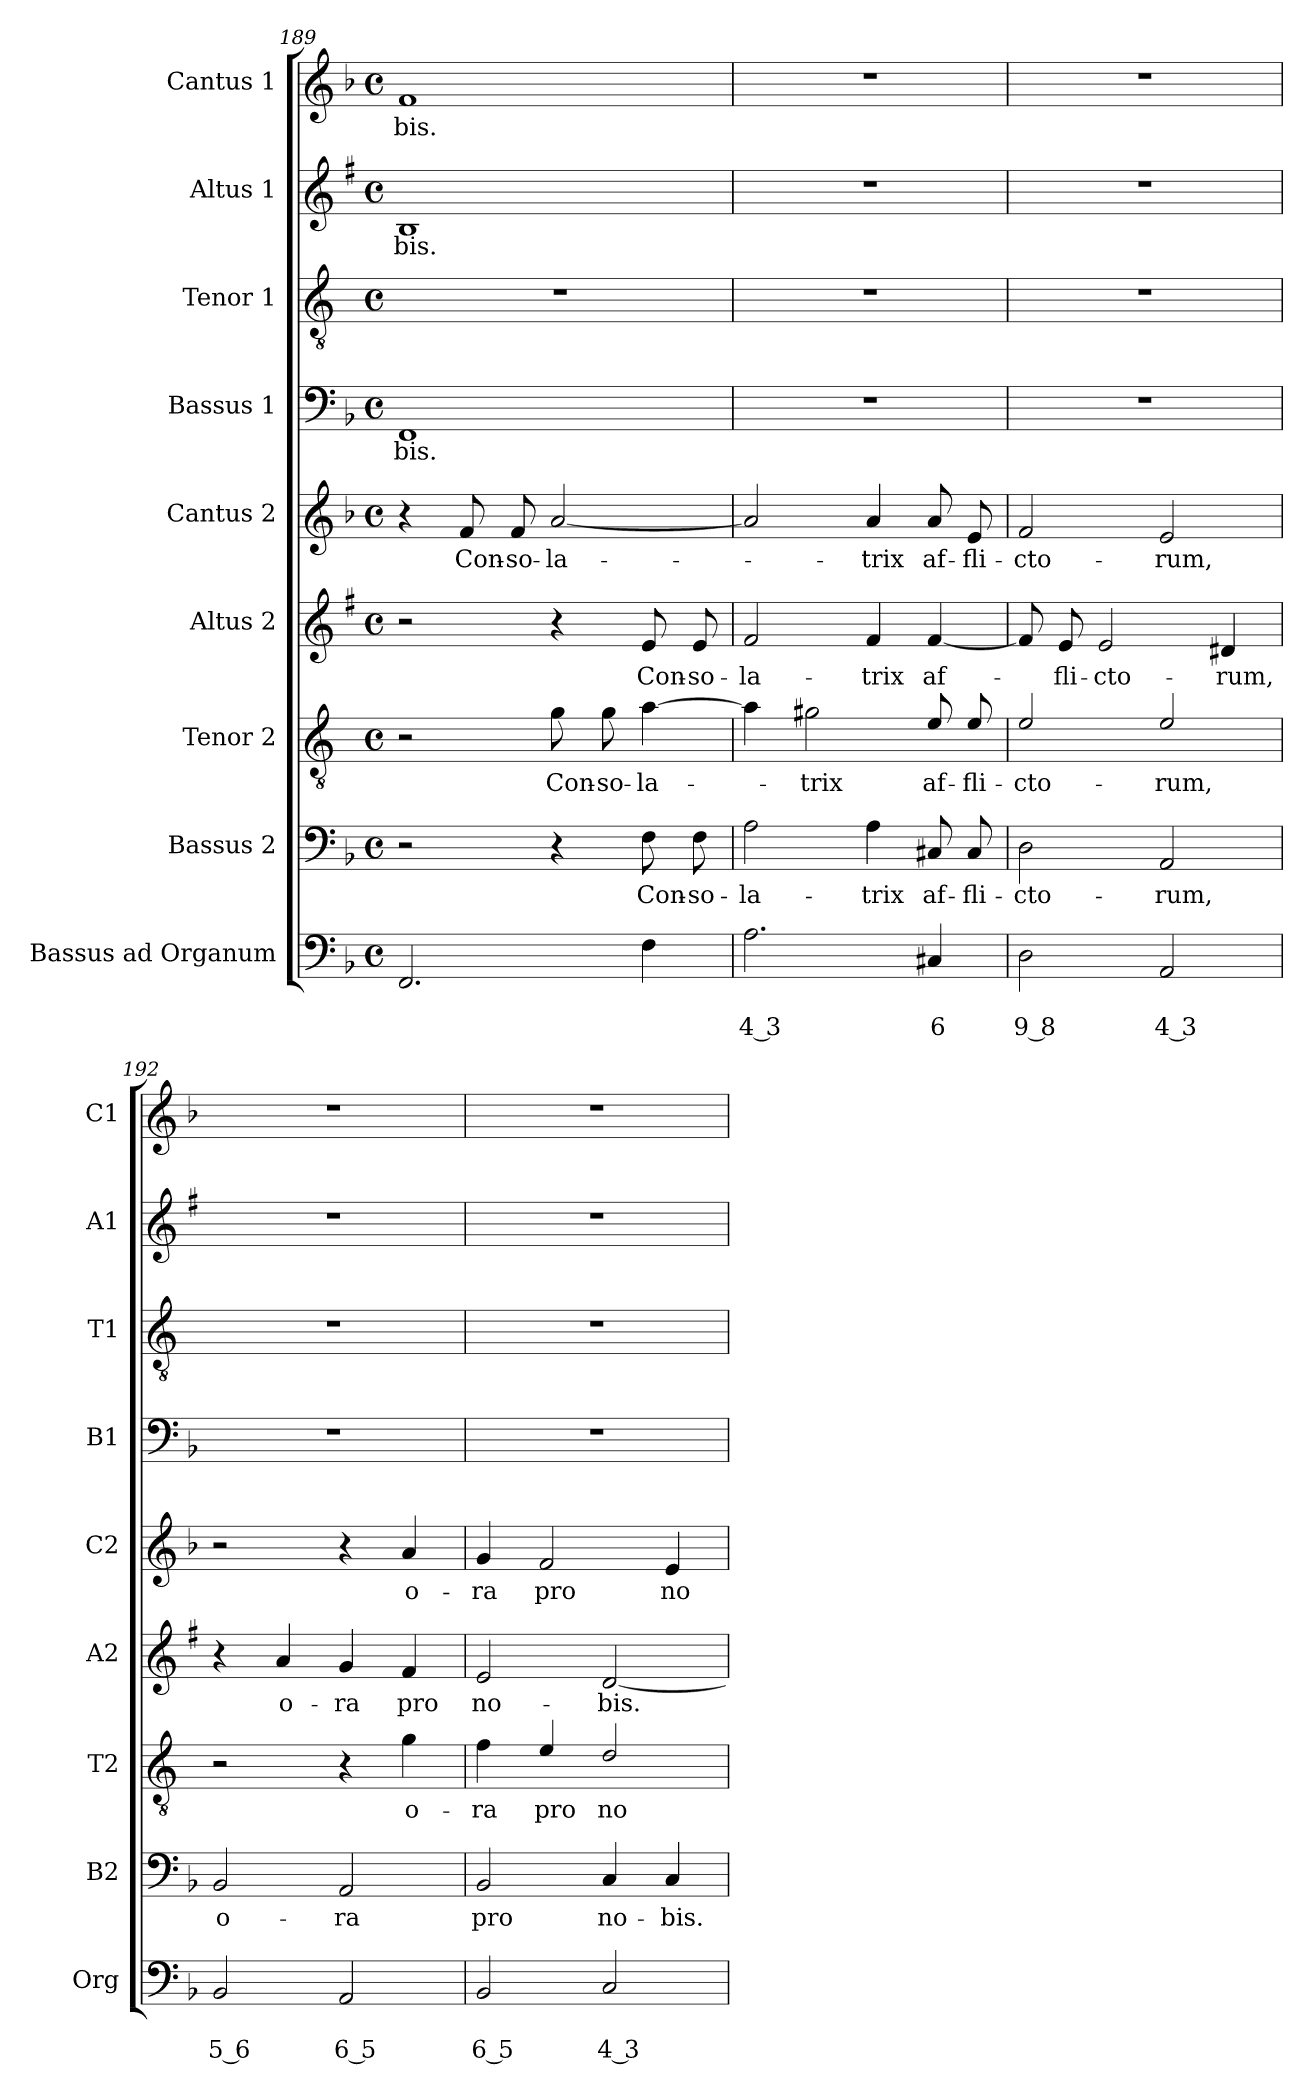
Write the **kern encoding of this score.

**kern	**text	**text	**kern	**text	**kern	**text	**kern	**text	**kern	**text	**kern	**text	**kern	**kern	**text	**kern	**text
*part9	*part9	*part9	*part8	*part8	*part7	*part7	*part6	*part6	*part5	*part5	*part4	*part4	*part3	*part2	*part2	*part1	*part1
*staff9	*staff9	*staff9	*staff8	*staff8	*staff7	*staff7	*staff6	*staff6	*staff5	*staff5	*staff4	*staff4	*staff3	*staff2	*staff2	*staff1	*staff1
*I"Bassus ad Organum	*	*	*I"Bassus 2	*	*I"Tenor 2	*	*I"Altus 2	*	*I"Cantus 2	*	*I"Bassus 1	*	*I"Tenor 1	*I"Altus 1	*	*I"Cantus 1	*
*I'Org	*	*	*I'B2	*	*I'T2	*	*I'A2	*	*I'C2	*	*I'B1	*	*I'T1	*I'A1	*	*I'C1	*
*clefF4	*	*	*clefF4	*	*clefGv2	*	*clefG2	*	*clefG2	*	*clefF4	*	*clefGv2	*clefG2	*	*clefG2	*
*	*	*	*	*	*ITrd4c7	*	*ITrd1c2	*	*	*	*	*	*ITrd4c7	*ITrd1c2	*	*	*
*k[b-]	*	*	*k[b-]	*	*k[b-]	*	*k[b-]	*	*k[b-]	*	*k[b-]	*	*k[b-]	*k[b-]	*	*k[b-]	*
*F:	*	*	*F:	*	*F:	*	*F:	*	*F:	*	*F:	*	*F:	*F:	*	*F:	*
*M4/4	*	*	*M4/4	*	*M4/4	*	*M4/4	*	*M4/4	*	*M4/4	*	*M4/4	*M4/4	*	*M4/4	*
*met(c)	*	*	*met(c)	*	*met(c)	*	*met(c)	*	*met(c)	*	*met(c)	*	*met(c)	*met(c)	*	*met(c)	*
=189	=189	=189	=189	=189	=189	=189	=189	=189	=189	=189	=189	=189	=189	=189	=189	=189	=189
!	!	!	!	!	!	!	!	!	!	!	!	!LO:LY:b	!	!	!LO:LY:b	!	!LO:LY:b
2.FF/	.	.	2r	.	2r	.	2r	.	4r	.	1FF	-bis.	1r	1A	-bis.	1f	-bis.
!	!	!	!	!	!	!	!	!	!	!LO:LY:b	!	!	!	!	!	!	!
.	.	.	.	.	.	.	.	.	8f/	Con-	.	.	.	.	.	.	.
!	!	!	!	!	!	!	!	!	!	!LO:LY:b	!	!	!	!	!	!	!
.	.	.	.	.	.	.	.	.	8f/	-so-	.	.	.	.	.	.	.
!	!	!	!	!	!	!LO:LY:b	!	!	!	!LO:LY:b	!	!	!	!	!	!	!
.	.	.	4r	.	8c\	Con-	4r	.	[2a/	-la-	.	.	.	.	.	.	.
!	!	!	!	!	!	!LO:LY:b	!	!	!	!	!	!	!	!	!	!	!
.	.	.	.	.	8c\	-so-	.	.	.	.	.	.	.	.	.	.	.
!	!	!	!	!LO:LY:b	!	!LO:LY:b	!	!LO:LY:b	!	!	!	!	!	!	!	!	!
4F\	.	.	8F\	Con-	[4d\	-la-	8d/	Con-	.	.	.	.	.	.	.	.	.
!	!	!	!	!LO:LY:b	!	!	!	!LO:LY:b	!	!	!	!	!	!	!	!	!
.	.	.	8F\	-so-	.	.	8d/	-so-	.	.	.	.	.	.	.	.	.
=190	=190	=190	=190	=190	=190	=190	=190	=190	=190	=190	=190	=190	=190	=190	=190	=190	=190
!	!	!LO:LY:b	!	!LO:LY:b	!	!	!	!LO:LY:b	!	!	!	!	!	!	!	!	!
2.A\	.	4 3	2A\	-la-	4d\]	.	2e/	-la-	2a/]	.	1r	.	1r	1r	.	1r	.
!	!	!	!	!	!	!LO:LY:b	!	!	!	!	!	!	!	!	!	!	!
.	.	.	.	.	2c#X\	-trix	.	.	.	.	.	.	.	.	.	.	.
!	!	!	!	!LO:LY:b	!	!	!	!LO:LY:b	!	!LO:LY:b	!	!	!	!	!	!	!
.	.	.	4A\	-trix	.	.	4e/	-trix	4a/	-trix	.	.	.	.	.	.	.
!	!	!LO:LY:b	!	!LO:LY:b	!	!LO:LY:b	!	!LO:LY:b	!	!LO:LY:b	!	!	!	!	!	!	!
4C#X/	.	6	8C#X/	af-	8A/	af-	[4e/	af-	8a/	af-	.	.	.	.	.	.	.
!	!	!	!	!LO:LY:b	!	!LO:LY:b	!	!	!	!LO:LY:b	!	!	!	!	!	!	!
.	.	.	8C#/	-fli-	8A/	-fli-	.	.	8e/	-fli-	.	.	.	.	.	.	.
=191	=191	=191	=191	=191	=191	=191	=191	=191	=191	=191	=191	=191	=191	=191	=191	=191	=191
!	!	!LO:LY:b	!	!LO:LY:b	!	!LO:LY:b	!	!	!	!LO:LY:b	!	!	!	!	!	!	!
2D\	.	9 8	2D\	-cto-	2A/	-cto-	8e/]	.	2f/	-cto-	1r	.	1r	1r	.	1r	.
!	!	!	!	!	!	!	!	!LO:LY:b	!	!	!	!	!	!	!	!	!
.	.	.	.	.	.	.	8d/	-fli-	.	.	.	.	.	.	.	.	.
!	!	!	!	!	!	!	!	!LO:LY:b	!	!	!	!	!	!	!	!	!
.	.	.	.	.	.	.	2d/	-cto-	.	.	.	.	.	.	.	.	.
!	!	!LO:LY:b	!	!LO:LY:b	!	!LO:LY:b	!	!	!	!LO:LY:b	!	!	!	!	!	!	!
2AA/	.	4 3	2AA/	-rum,	2A/	-rum,	.	.	2e/	-rum,	.	.	.	.	.	.	.
!	!	!	!	!	!	!	!	!LO:LY:b	!	!	!	!	!	!	!	!	!
.	.	.	.	.	.	.	4c#X/	-rum,	.	.	.	.	.	.	.	.	.
=192	=192	=192	=192	=192	=192	=192	=192	=192	=192	=192	=192	=192	=192	=192	=192	=192	=192
!	!	!LO:LY:b	!	!LO:LY:b	!	!	!	!	!	!	!	!	!	!	!	!	!
2BB-/	.	5 6	2BB-/	o-	2r	.	4r	.	2r	.	1r	.	1r	1r	.	1r	.
!	!	!	!	!	!	!	!	!LO:LY:b	!	!	!	!	!	!	!	!	!
.	.	.	.	.	.	.	4g/	o-	.	.	.	.	.	.	.	.	.
!	!	!LO:LY:b	!	!LO:LY:b	!	!	!	!LO:LY:b	!	!	!	!	!	!	!	!	!
2AA/	.	6 5	2AA/	-ra	4r	.	4f/	-ra	4r	.	.	.	.	.	.	.	.
!	!	!	!	!	!	!LO:LY:b	!	!LO:LY:b	!	!LO:LY:b	!	!	!	!	!	!	!
.	.	.	.	.	4c\	o-	4e/	pro	4a/	o-	.	.	.	.	.	.	.
=193	=193	=193	=193	=193	=193	=193	=193	=193	=193	=193	=193	=193	=193	=193	=193	=193	=193
!	!	!LO:LY:b	!	!LO:LY:b	!	!LO:LY:b	!	!LO:LY:b	!	!LO:LY:b	!	!	!	!	!	!	!
2BB-/	.	6 5	2BB-/	pro	4B-\	-ra	2d/	no-	4g/	-ra	1r	.	1r	1r	.	1r	.
!	!	!	!	!	!	!LO:LY:b	!	!	!	!LO:LY:b	!	!	!	!	!	!	!
.	.	.	.	.	4A/	pro	.	.	2f/	pro	.	.	.	.	.	.	.
!	!	!LO:LY:b	!	!LO:LY:b	!	!LO:LY:b	!	!LO:LY:b	!	!	!	!	!	!	!	!	!
2C/	.	4 3	4C/	no-	2G/	no-	[2c/	-bis.	.	.	.	.	.	.	.	.	.
!	!	!	!	!LO:LY:b	!	!	!	!	!	!LO:LY:b	!	!	!	!	!	!	!
.	.	.	4C/	-bis.	.	.	.	.	4e/	no-	.	.	.	.	.	.	.
=	=	=	=	=	=	=	=	=	=	=	=	=	=	=	=	=	=
*-	*-	*-	*-	*-	*-	*-	*-	*-	*-	*-	*-	*-	*-	*-	*-	*-	*-
